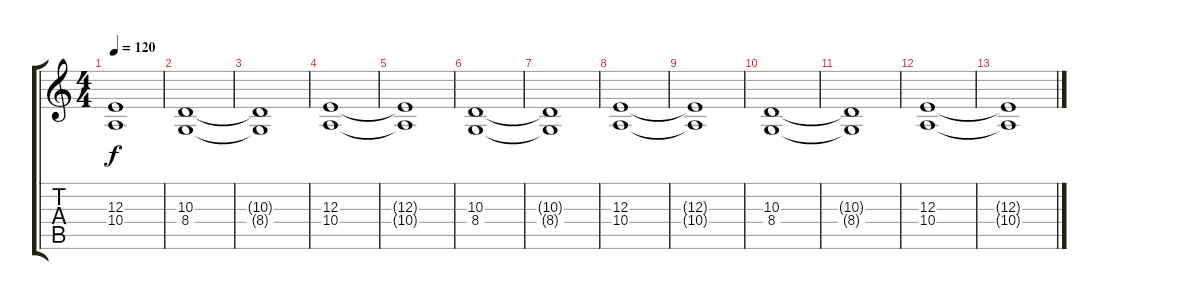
\track "" {instrument synthvoice}
\staff {score tabs}
\tuning (Db4 Ab3 E3 B2 Gb2 B1) {hide}
\ts (4 4)
\tempo 120
\clef g2
\ks c
(12.3{t} 10.4{t}).1{dy f} |
(10.3 8.4).1 |
(10.3{t} 8.4{t}).1 |
(12.3 10.4).1 |
(12.3{t} 10.4{t}).1 |
(10.3 8.4).1 |
(10.3{t} 8.4{t}).1 |
(12.3 10.4).1 |
(12.3{t} 10.4{t}).1 |
(10.3 8.4).1 |
(10.3{t} 8.4{t}).1 |
(12.3 10.4).1 |
(12.3{t} 10.4{t}).1
